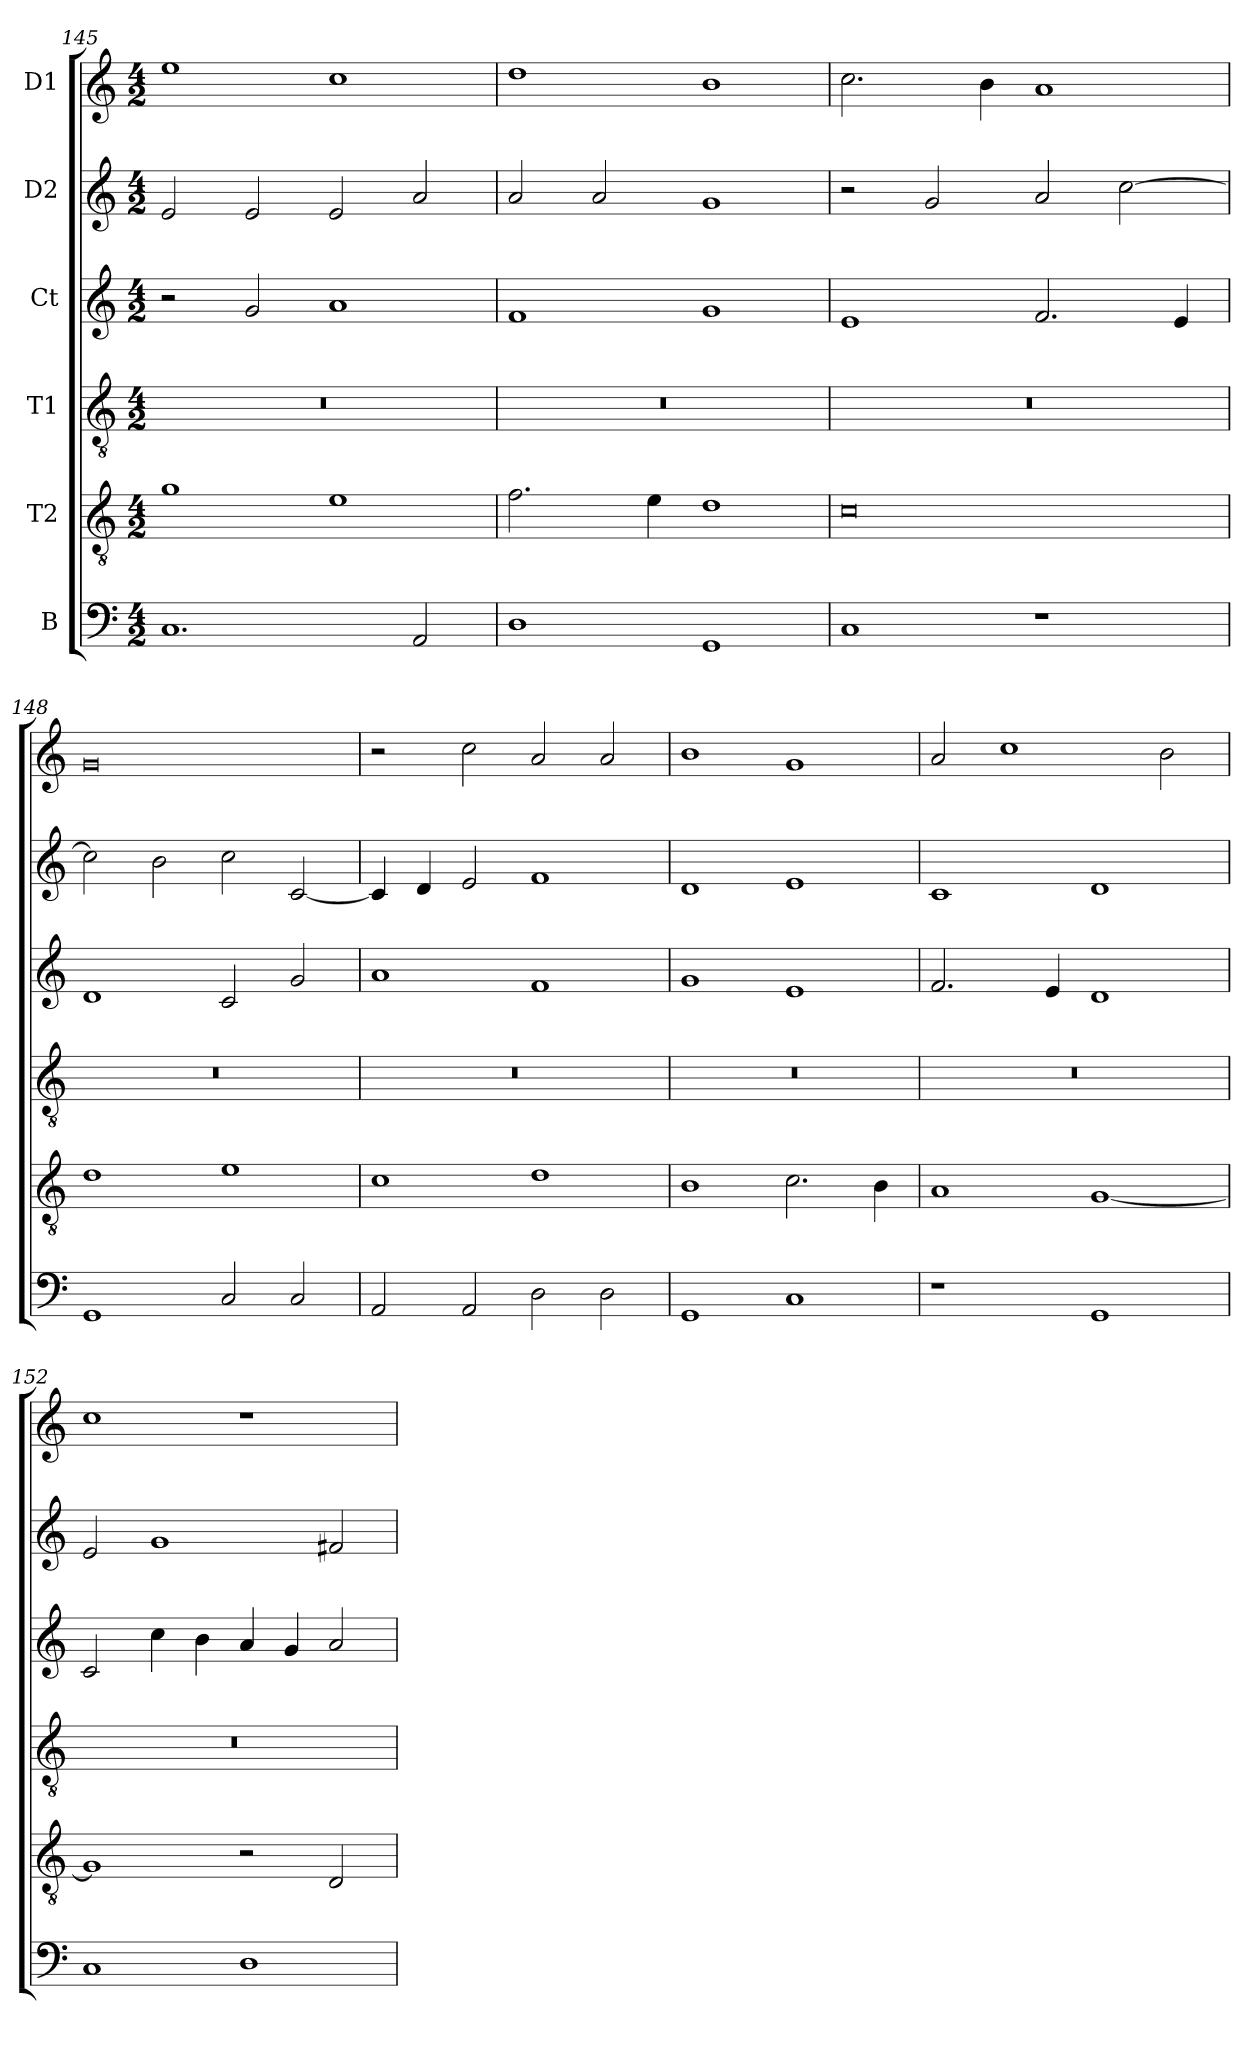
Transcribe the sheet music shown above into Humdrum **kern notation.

**kern	**kern	**kern	**kern	**kern	**kern
*part6	*part5	*part4	*part3	*part2	*part1
*staff6	*staff5	*staff4	*staff3	*staff2	*staff1
*I"B	*I"T2	*I"T1	*I"Ct	*I"D2	*I"D1
*clefF4	*clefGv2	*clefGv2	*clefG2	*clefG2	*clefG2
*	*ITrd7c12	*ITrd7c12	*	*	*
*k[]	*k[]	*k[]	*k[]	*k[]	*k[]
*C:	*C:	*C:	*C:	*C:	*C:
*M4/2	*M4/2	*M4/2	*M4/2	*M4/2	*M4/2
=145	=145	=145	=145	=145	=145
!	!	!LO:N:vis=1	!	!	!
1.Ci	1Gi	0r	2r	2ei/	1eei
.	.	.	2gi/	2ei/	.
.	1Ei	.	1ai	2ei/	1cci
2AAi/	.	.	.	2ai/	.
!!LO:PB:g=z
=146	=146	=146	=146	=146	=146
!	!	!LO:N:vis=1	!	!	!
1Di	2.Fi\	0r	1fi	2ai/	1ddi
.	.	.	.	2ai/	.
.	4Ei\	.	.	.	.
1GGi	1Di	.	1gi	1gi	1bi
=147	=147	=147	=147	=147	=147
!	!	!LO:N:vis=1	!	!	!
1Ci	0Ci	0r	1ei	2r	2.cci\
.	.	.	.	2gi/	.
.	.	.	.	.	4bi\
1r	.	.	2.fi/	2ai/	1ai
.	.	.	.	[>2cci\	.
.	.	.	4ei/	.	.
=148	=148	=148	=148	=148	=148
!	!	!LO:N:vis=1	!	!	!
1GGi	1Di	0r	1di	2cci\]	0gi
.	.	.	.	2bi\	.
2Ci/	1Ei	.	2ci/	2cci\	.
2Ci/	.	.	2gi/	[<2ci/	.
!!LO:PB:g=z
=149	=149	=149	=149	=149	=149
!	!	!LO:N:vis=1	!	!	!
2AAi/	1Ci	0r	1ai	4ci/]	2r
.	.	.	.	4di/	.
2AAi/	.	.	.	2ei/	2cci\
2Di\	1Di	.	1fi	1fi	2ai/
2Di\	.	.	.	.	2ai/
=150	=150	=150	=150	=150	=150
!	!	!LO:N:vis=1	!	!	!
1GGi	1BBi	0r	1gi	1di	1bi
1Ci	2.Ci\	.	1ei	1ei	1gi
.	4BBi\	.	.	.	.
=151	=151	=151	=151	=151	=151
!	!	!LO:N:vis=1	!	!	!
1r	1AAi	0r	2.fi/	1ci	2ai/
.	.	.	.	.	1cci
.	.	.	4ei/	.	.
1GGi	[<1GGi	.	1di	1di	.
.	.	.	.	.	2bi\
!!LO:PB:g=z
=152	=152	=152	=152	=152	=152
!	!	!LO:N:vis=1	!	!	!
1Ci	1GGi]	0r	2ci/	2ei/	1cci
.	.	.	4cci\	1gi	.
.	.	.	4bi\	.	.
1Di	2r	.	4ai/	.	1r
.	.	.	4gi/	.	.
.	2DDi/	.	2ai/	2f#Xi/	.
=	=	=	=	=	=
*-	*-	*-	*-	*-	*-
